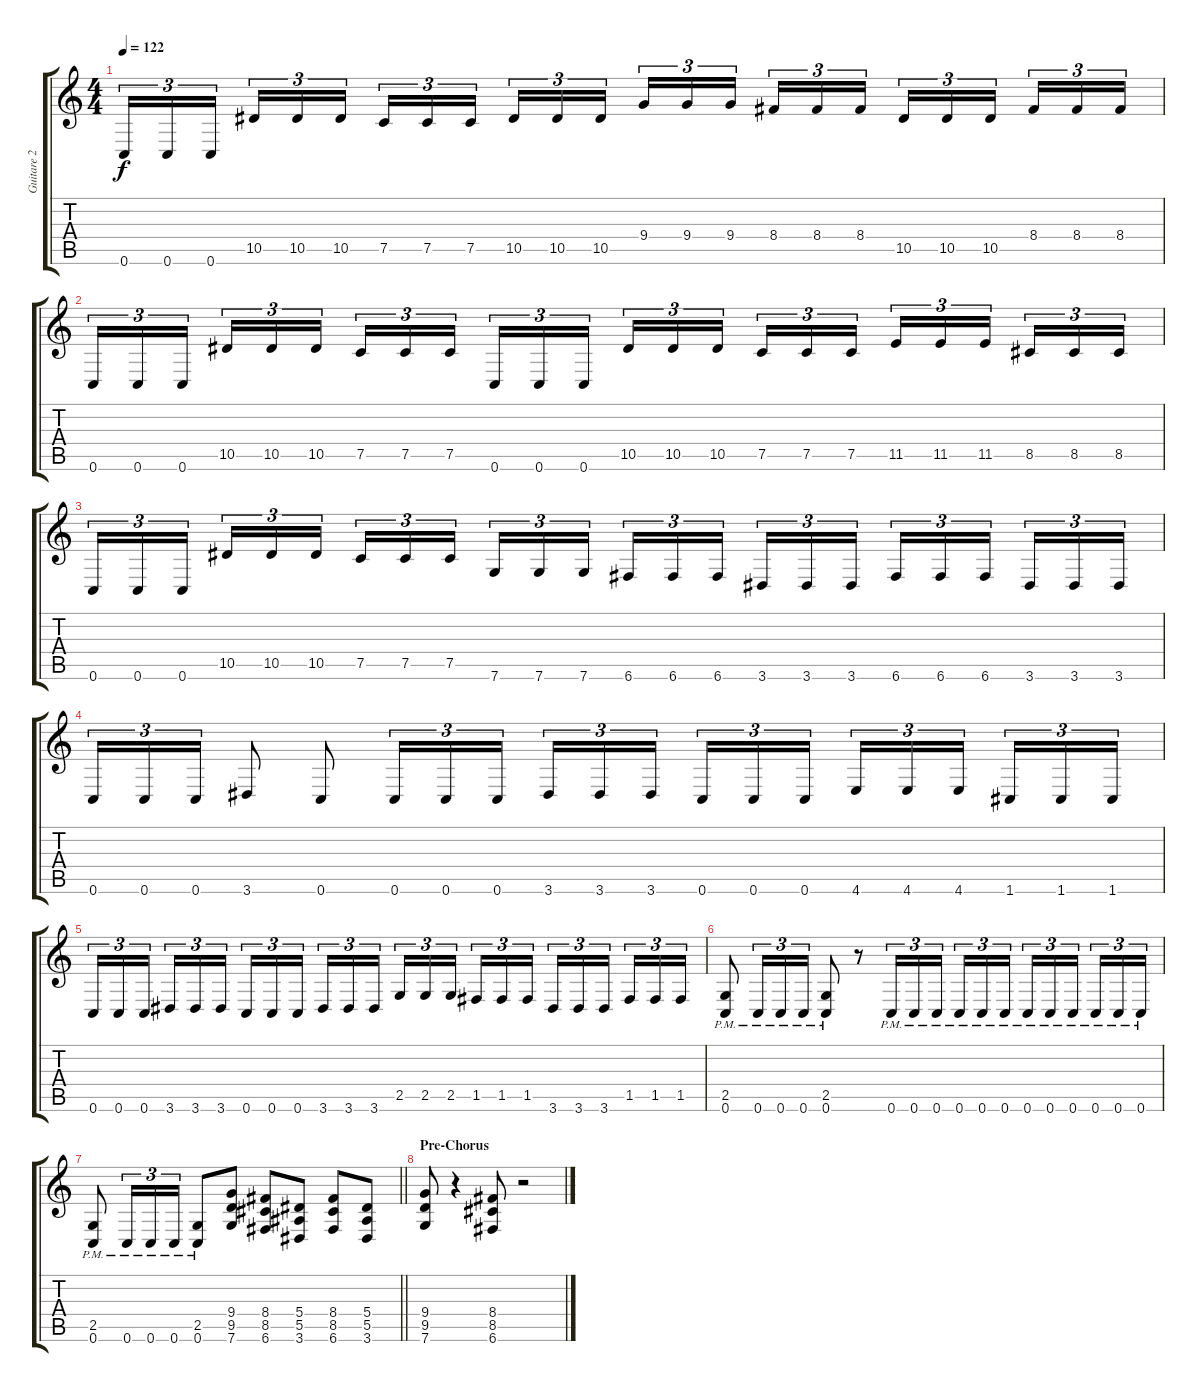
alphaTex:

\track ("Guitare 2" "Guitare 2") {instrument distortionguitar}
\staff {score tabs}
\tuning (C4 G3 Eb3 Bb2 F2 C2) {hide}
\ts (4 4)
\tempo 122
\clef g2
\ks c
0.6.16{tu (3 2) dy f} 0.6.16{tu (3 2)} 0.6.16{tu (3 2) beam splitsecondary} 10.5.16{tu (3 2)} 10.5.16{tu (3 2)} 10.5.16{tu (3 2)} 7.5.16{tu (3 2)} 7.5.16{tu (3 2)} 7.5.16{tu (3 2) beam splitsecondary} 10.5.16{tu (3 2)} 10.5.16{tu (3 2)} 10.5.16{tu (3 2)} 9.4.16{tu (3 2)} 9.4.16{tu (3 2)} 9.4.16{tu (3 2) beam splitsecondary} 8.4.16{tu (3 2)} 8.4.16{tu (3 2)} 8.4.16{tu (3 2)} 10.5.16{tu (3 2)} 10.5.16{tu (3 2)} 10.5.16{tu (3 2) beam splitsecondary} 8.4.16{tu (3 2)} 8.4.16{tu (3 2)} 8.4.16{tu (3 2)} |
0.6.16{tu (3 2)} 0.6.16{tu (3 2)} 0.6.16{tu (3 2) beam splitsecondary} 10.5.16{tu (3 2)} 10.5.16{tu (3 2)} 10.5.16{tu (3 2)} 7.5.16{tu (3 2)} 7.5.16{tu (3 2)} 7.5.16{tu (3 2) beam splitsecondary} 0.6.16{tu (3 2)} 0.6.16{tu (3 2)} 0.6.16{tu (3 2)} 10.5.16{tu (3 2)} 10.5.16{tu (3 2)} 10.5.16{tu (3 2) beam splitsecondary} 7.5.16{tu (3 2)} 7.5.16{tu (3 2)} 7.5.16{tu (3 2)} 11.5.16{tu (3 2)} 11.5.16{tu (3 2)} 11.5.16{tu (3 2) beam splitsecondary} 8.5.16{tu (3 2)} 8.5.16{tu (3 2)} 8.5.16{tu (3 2)} |
0.6.16{tu (3 2)} 0.6.16{tu (3 2)} 0.6.16{tu (3 2) beam splitsecondary} 10.5.16{tu (3 2)} 10.5.16{tu (3 2)} 10.5.16{tu (3 2)} 7.5.16{tu (3 2)} 7.5.16{tu (3 2)} 7.5.16{tu (3 2) beam splitsecondary} 7.6.16{tu (3 2)} 7.6.16{tu (3 2)} 7.6.16{tu (3 2)} 6.6.16{tu (3 2)} 6.6.16{tu (3 2)} 6.6.16{tu (3 2) beam splitsecondary} 3.6.16{tu (3 2)} 3.6.16{tu (3 2)} 3.6.16{tu (3 2)} 6.6.16{tu (3 2)} 6.6.16{tu (3 2)} 6.6.16{tu (3 2) beam splitsecondary} 3.6.16{tu (3 2)} 3.6.16{tu (3 2)} 3.6.16{tu (3 2)} |
0.6.16{tu (3 2)} 0.6.16{tu (3 2)} 0.6.16{tu (3 2)} 3.6.8 0.6.8 0.6.16{tu (3 2)} 0.6.16{tu (3 2)} 0.6.16{tu (3 2)} 3.6.16{tu (3 2)} 3.6.16{tu (3 2)} 3.6.16{tu (3 2) beam splitsecondary} 0.6.16{tu (3 2)} 0.6.16{tu (3 2)} 0.6.16{tu (3 2)} 4.6.16{tu (3 2)} 4.6.16{tu (3 2)} 4.6.16{tu (3 2) beam splitsecondary} 1.6.16{tu (3 2)} 1.6.16{tu (3 2)} 1.6.16{tu (3 2)} |
0.6.16{tu (3 2)} 0.6.16{tu (3 2)} 0.6.16{tu (3 2) beam splitsecondary} 3.6.16{tu (3 2)} 3.6.16{tu (3 2)} 3.6.16{tu (3 2)} 0.6.16{tu (3 2)} 0.6.16{tu (3 2)} 0.6.16{tu (3 2) beam splitsecondary} 3.6.16{tu (3 2)} 3.6.16{tu (3 2)} 3.6.16{tu (3 2)} 2.5.16{tu (3 2)} 2.5.16{tu (3 2)} 2.5.16{tu (3 2) beam splitsecondary} 1.5.16{tu (3 2)} 1.5.16{tu (3 2)} 1.5.16{tu (3 2)} 3.6.16{tu (3 2)} 3.6.16{tu (3 2)} 3.6.16{tu (3 2) beam splitsecondary} 1.5.16{tu (3 2)} 1.5.16{tu (3 2)} 1.5.16{tu (3 2)} |
(2.5{pm} 0.6{pm}).8 0.6{pm}.16{tu (3 2)} 0.6{pm}.16{tu (3 2)} 0.6{pm}.16{tu (3 2)} (2.5{pm} 0.6{pm}).8 r.8 0.6{pm}.16{tu (3 2)} 0.6{pm}.16{tu (3 2)} 0.6{pm}.16{tu (3 2) beam splitsecondary} 0.6{pm}.16{tu (3 2)} 0.6{pm}.16{tu (3 2)} 0.6{pm}.16{tu (3 2)} 0.6{pm}.16{tu (3 2)} 0.6{pm}.16{tu (3 2)} 0.6{pm}.16{tu (3 2) beam splitsecondary} 0.6{pm}.16{tu (3 2)} 0.6{pm}.16{tu (3 2)} 0.6{pm}.16{tu (3 2)} |
\barLineRight lightlight
(2.5{pm} 0.6{pm}).8 0.6{pm}.16{tu (3 2)} 0.6{pm}.16{tu (3 2)} 0.6{pm}.16{tu (3 2)} (2.5{pm} 0.6{pm}).8 (9.4 9.5 7.6).8 (8.4 8.5 6.6).8 (5.4 5.5 3.6).8 (8.4 8.5 6.6).8 (5.4 5.5 3.6).8 |
\section ("" "Pre-Chorus")
(9.4 9.5 7.6).8 r.4 (8.4 8.5 6.6).8 r.2
